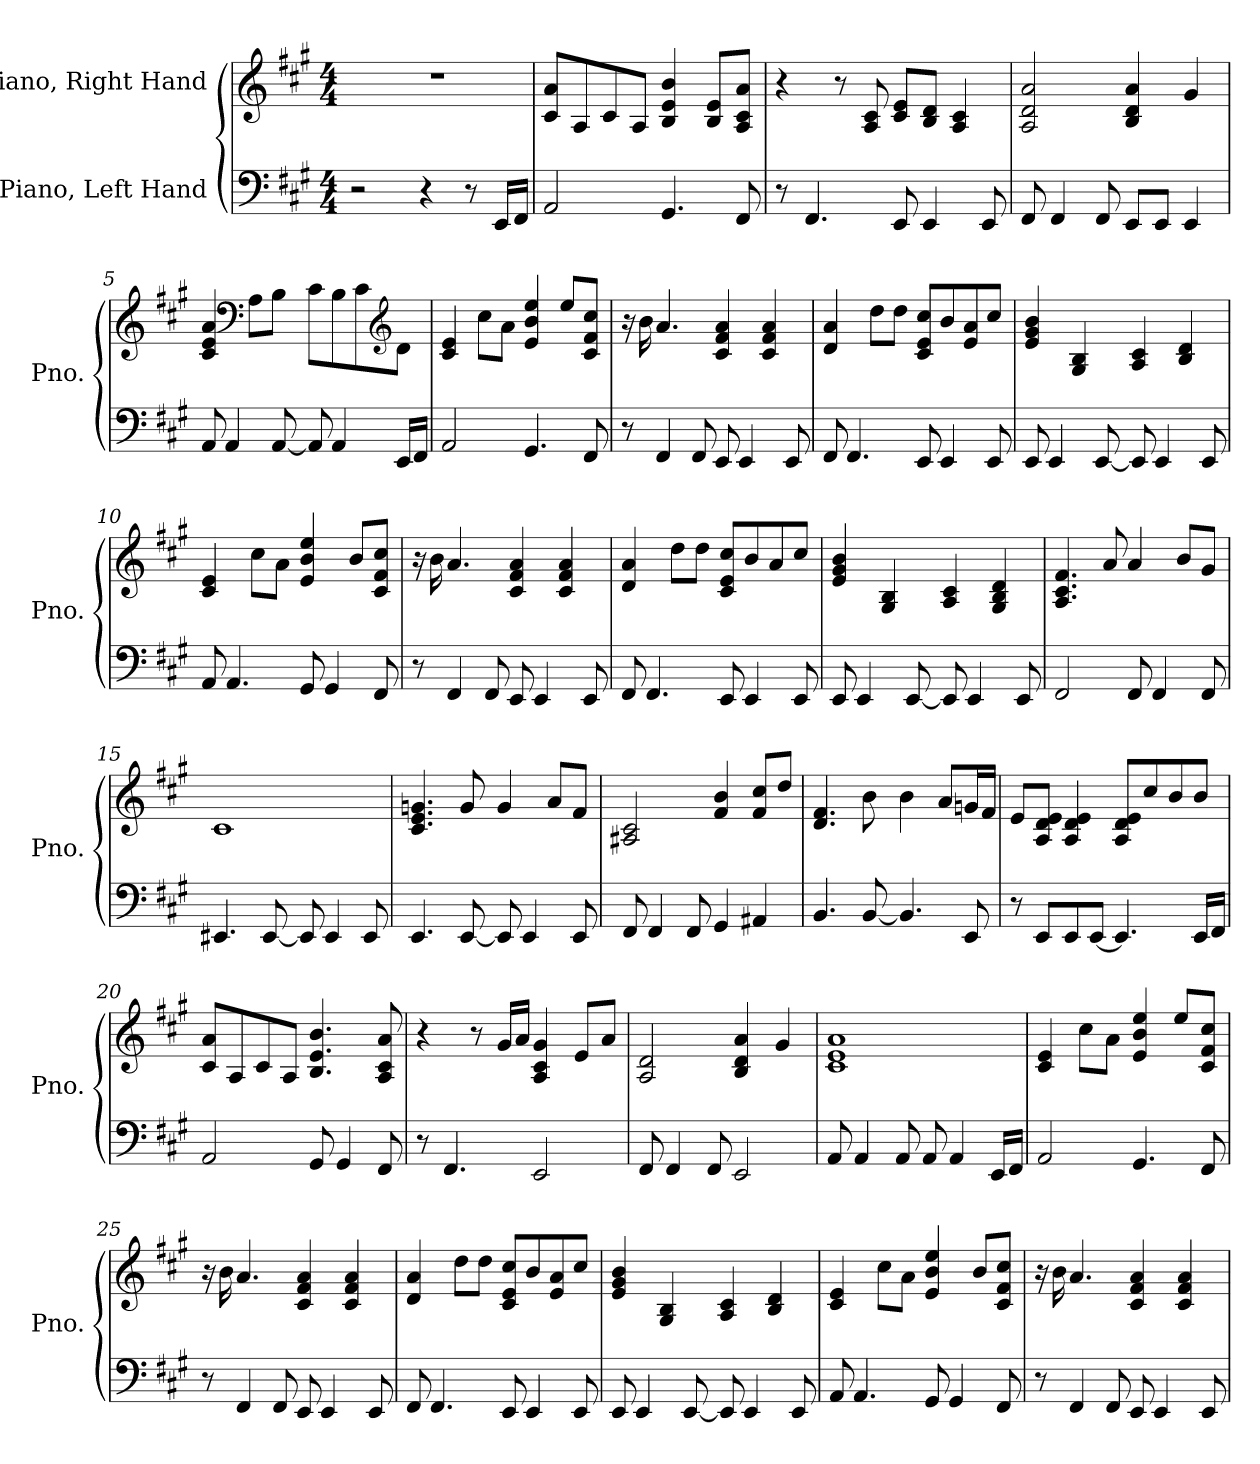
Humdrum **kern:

**kern	**kern
*part2	*part1
*staff2	*staff1
*I"Piano, Left Hand	*I"Piano, Right Hand
*I'Pno.	*I'Pno.
*clefF4	*clefG2
*k[f#c#g#]	*k[f#c#g#]
*M4/4	*M4/4
*MM90	*MM90
=1	=1
2r	1r
4r	.
8r	.
16EE/LL	.
16FF#/JJ	.
=2	=2
2AA/	8c#/ 8a/L
.	8A/
.	8c#/
.	8A/J
4.GG#/	4B/ 4e/ 4b/
.	8B/ 8e/L
8FF#/	8A/ 8c#/ 8a/J
=3	=3
8r	4r
4.FF#/	.
.	8r
.	8A/ 8c#/
8EE/	8c#/ 8e/L
4EE/	8B/ 8d/J
.	4A/ 4c#/
8EE/	.
=4	=4
8FF#/	2A/ 2d/ 2a/
4FF#/	.
8FF#/	.
8EE/L	4B/ 4d/ 4a/
8EE/J	.
4EE/	4g#/
!!LO:LB:g=z
=5	=5
8AA/	4c#/ 4e/ 4a/
4AA/	.
*	*clefF4
.	8A\L
[8AA/	8B\J
8AA/]	8c#\L
4AA/	8B\
.	8c#\
*	*clefG2
16EE/LL	8d\J
16FF#/JJ	.
=6	=6
2AA/	4c#/ 4e/
.	8cc#\L
.	8a\J
4.GG#/	4e/ 4b/ 4ee/
.	8ee/L
8FF#/	8c#/ 8f#/ 8cc#/J
=7	=7
8r	16r
.	16b\
4FF#/	4.a/
8FF#/	.
8EE/	4c#/ 4f#/ 4a/
4EE/	.
.	4c#/ 4f#/ 4a/
8EE/	.
=8	=8
8FF#/	4d/ 4a/
4.FF#/	.
.	8dd\L
.	8dd\J
8EE/	8c#/ 8e/ 8cc#/L
4EE/	8b/
.	8e/ 8a/
8EE/	8cc#/J
!!LO:LB:g=z
=9	=9
8EE/	4e/ 4g#/ 4b/
4EE/	.
.	4G#/ 4B/
[8EE/	.
8EE/]	4A/ 4c#/
4EE/	.
.	4B/ 4d/
8EE/	.
=10	=10
8AA/	4c#/ 4e/
4.AA/	.
.	8cc#\L
.	8a\J
8GG#/	4e/ 4b/ 4ee/
4GG#/	.
.	8b/L
8FF#/	8c#/ 8f#/ 8cc#/J
=11	=11
8r	16r
.	16b\
4FF#/	4.a/
8FF#/	.
8EE/	4c#/ 4f#/ 4a/
4EE/	.
.	4c#/ 4f#/ 4a/
8EE/	.
=12	=12
8FF#/	4d/ 4a/
4.FF#/	.
.	8dd\L
.	8dd\J
8EE/	8c#/ 8e/ 8cc#/L
4EE/	8b/
.	8a/
8EE/	8cc#/J
!!LO:LB:g=z
=13	=13
8EE/	4e/ 4g#/ 4b/
4EE/	.
.	4G#/ 4B/
[8EE/	.
8EE/]	4A/ 4c#/
4EE/	.
.	4G#/ 4B/ 4d/
8EE/	.
=14	=14
2FF#/	4.A/ 4.c#/ 4.f#/
.	8a/
8FF#/	4a/
4FF#/	.
.	8b/L
8FF#/	8g#/J
=15	=15
4.EE#X/	1c#
[8EE#/	.
8EE#/]	.
4EE#/	.
8EE#/	.
=16	=16
4.EE/	4.c#/ 4.e/ 4.gn/
[8EE/	8g/
8EE/]	4g/
4EE/	.
.	8a/L
8EE/	8f#/J
!!LO:LB:g=z
=17	=17
8FF#/	2A#X/ 2c#/
4FF#/	.
8FF#/	.
4GG#/	4f#/ 4b/
4AA#X/	8f#/ 8cc#/L
.	8dd/J
=18	=18
4.BB/	4.d/ 4.f#/
[8BB/	8b\
4.BB/]	4b\
.	8a/L
8EE/	16gn/L
.	16f#/JJ
=19	=19
8r	8e/L
8EE/L	8A/ 8d/ 8e/J
8EE/	4A/ 4d/ 4e/
[8EE/J	.
4.EE/]	8A/ 8d/ 8e/L
.	8cc#/
.	8b/
16EE/LL	8b/J
16FF#/JJ	.
=20	=20
2AA/	8c#/ 8a/L
.	8A/
.	8c#/
.	8A/J
8GG#/	4.B/ 4.e/ 4.b/
4GG#/	.
8FF#/	8A/ 8c#/ 8a/
!!LO:LB:g=z
=21	=21
8r	4r
4.FF#/	.
.	8r
.	16g#/LL
.	16a/JJ
2EE/	4A/ 4c#/ 4g#/
.	8e/L
.	8a/J
=22	=22
8FF#/	2A/ 2d/
4FF#/	.
8FF#/	.
2EE/	4B/ 4d/ 4a/
.	4g#/
=23	=23
8AA/	1c# 1e 1a
4AA/	.
8AA/	.
8AA/	.
4AA/	.
16EE/LL	.
16FF#/JJ	.
=24	=24
2AA/	4c#/ 4e/
.	8cc#\L
.	8a\J
4.GG#/	4e/ 4b/ 4ee/
.	8ee/L
8FF#/	8c#/ 8f#/ 8cc#/J
=25	=25
8r	16r
.	16b\
4FF#/	4.a/
8FF#/	.
8EE/	4c#/ 4f#/ 4a/
4EE/	.
.	4c#/ 4f#/ 4a/
8EE/	.
!!LO:PB:g=z
=26	=26
8FF#/	4d/ 4a/
4.FF#/	.
.	8dd\L
.	8dd\J
8EE/	8c#/ 8e/ 8cc#/L
4EE/	8b/
.	8e/ 8a/
8EE/	8cc#/J
=27	=27
8EE/	4e/ 4g#/ 4b/
4EE/	.
.	4G#/ 4B/
[8EE/	.
8EE/]	4A/ 4c#/
4EE/	.
.	4B/ 4d/
8EE/	.
=28	=28
8AA/	4c#/ 4e/
4.AA/	.
.	8cc#\L
.	8a\J
8GG#/	4e/ 4b/ 4ee/
4GG#/	.
.	8b/L
8FF#/	8c#/ 8f#/ 8cc#/J
=29	=29
8r	16r
.	16b\
4FF#/	4.a/
8FF#/	.
8EE/	4c#/ 4f#/ 4a/
4EE/	.
.	4c#/ 4f#/ 4a/
8EE/	.
=	=
*-	*-
